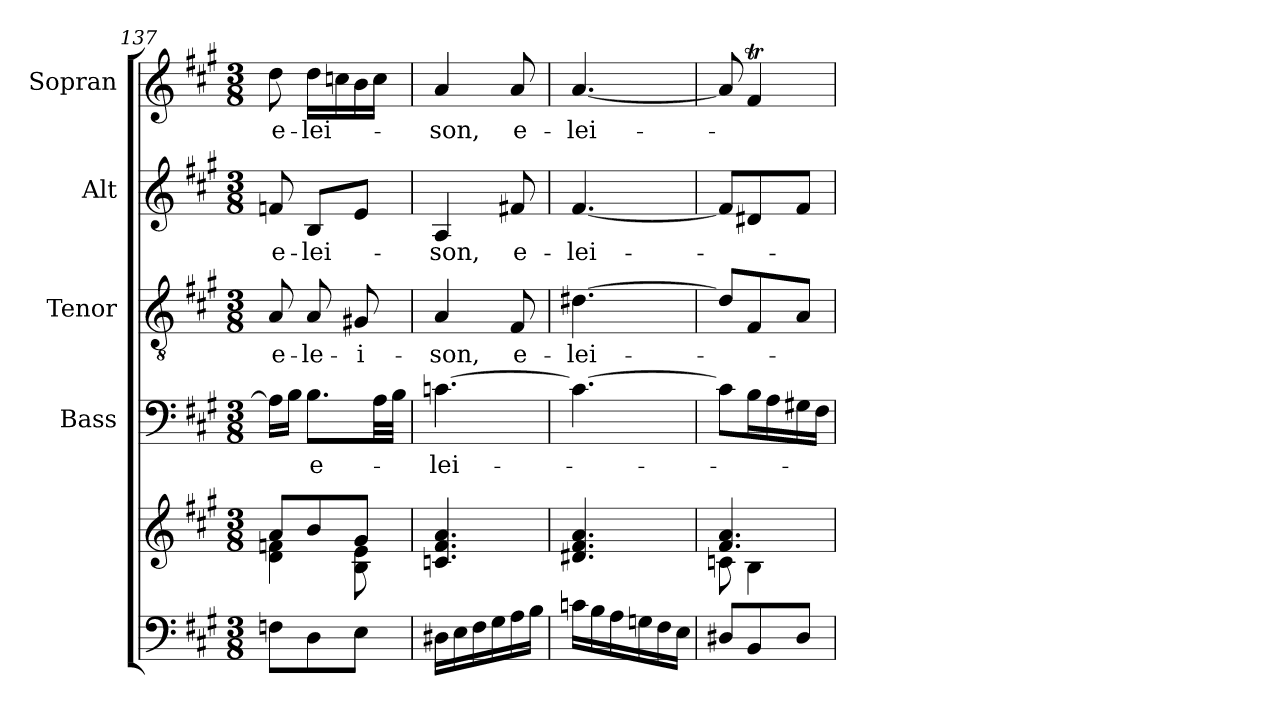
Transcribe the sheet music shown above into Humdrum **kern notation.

**kern	**kern	**kern	**text	**kern	**text	**kern	**text	**kern	**text
*part5	*part5	*part4	*part4	*part3	*part3	*part2	*part2	*part1	*part1
*staff6	*staff5	*staff4	*staff4	*staff3	*staff3	*staff2	*staff2	*staff1	*staff1
*	*	*I"Bass	*	*I"Tenor	*	*I"Alt	*	*I"Sopran	*
*	*	*I'B.	*	*I'T.	*	*I'A.	*	*I'S.	*
*clefF4	*clefG2	*clefF4	*	*clefGv2	*	*clefG2	*	*clefG2	*
*k[f#c#g#]	*k[f#c#g#]	*k[f#c#g#]	*	*k[f#c#g#]	*	*k[f#c#g#]	*	*k[f#c#g#]	*
*A:	*A:	*A:	*	*A:	*	*A:	*	*A:	*
*M3/8	*M3/8	*M3/8	*	*M3/8	*	*M3/8	*	*M3/8	*
=137	=137	=137	=137	=137	=137	=137	=137	=137	=137
*	*^	*	*	*	*	*	*	*	*
!	!	!	!	!	!	!LO:LY:b	!	!LO:LY:b	!	!LO:LY:b
8Fn\L	8a/L	4d\ 4fn\	16A\LL]	.	8A/	e-	8fn/	e-	8dd\	e-
.	.	.	16B\JJ	.	.	.	.	.	.	.
!	!	!	!	!LO:LY:b	!	!LO:LY:b	!	!LO:LY:b	!	!LO:LY:b
8D\	8b/	.	8.B\L	e-	8A/	-le-	8B/L	-lei-	16dd\LL	-lei-
.	.	.	.	.	.	.	.	.	16ccn\	.
!	!	!	!	!	!	!LO:LY:b	!	!	!	!
8E\J	8g#/J	8B\ 8e\	.	.	8G#X/	-i-	8e/J	.	16b\	.
.	.	.	32A\LL	.	.	.	.	.	16cc\JJ	.
.	.	.	32B\JJJ	.	.	.	.	.	.	.
*	*v	*v	*	*	*	*	*	*	*	*
=138	=138	=138	=138	=138	=138	=138	=138	=138	=138
!	!	!	!LO:LY:b	!	!LO:LY:b	!	!LO:LY:b	!	!LO:LY:b
16D#X\LL	4.cn/ 4.f#/ 4.a/	[4.cn\	-lei-	4A/	-son,	4A/	-son,	4a/	-son,
16E\	.	.	.	.	.	.	.	.	.
16F#\	.	.	.	.	.	.	.	.	.
16G#\	.	.	.	.	.	.	.	.	.
!	!	!	!	!	!LO:LY:b	!	!LO:LY:b	!	!LO:LY:b
16A\	.	.	.	8F#/	e-	8f#X/	e-	8a/	e-
16B\JJ	.	.	.	.	.	.	.	.	.
=139	=139	=139	=139	=139	=139	=139	=139	=139	=139
!	!	!	!	!	!LO:LY:b	!	!LO:LY:b	!	!LO:LY:b
16cn\LL	4.d#X/ 4.f#/ 4.a/	4.c\_	.	[4.d#X\	-lei-	[4.f#/	-lei-	[4.a/	-lei-
16B\	.	.	.	.	.	.	.	.	.
16A\	.	.	.	.	.	.	.	.	.
16Gn\	.	.	.	.	.	.	.	.	.
16F#\	.	.	.	.	.	.	.	.	.
16E\JJ	.	.	.	.	.	.	.	.	.
=140	=140	=140	=140	=140	=140	=140	=140	=140	=140
*	*^	*	*	*	*	*	*	*	*
8D#X/L	4.f#/ 4.a/	8cn\	8c\L]	.	8d#/L]	.	8f#/L]	.	8a/]	.
8BB/	.	4B\	16B\L	.	8F#/	.	8d#X/	.	4f#T/	.
.	.	.	16A\	.	.	.	.	.	.	.
8D#/J	.	.	16G#X\	.	8A/J	.	8f#/J	.	.	.
.	.	.	16F#\JJ	.	.	.	.	.	.	.
*	*v	*v	*	*	*	*	*	*	*	*
=	=	=	=	=	=	=	=	=	=
*-	*-	*-	*-	*-	*-	*-	*-	*-	*-
